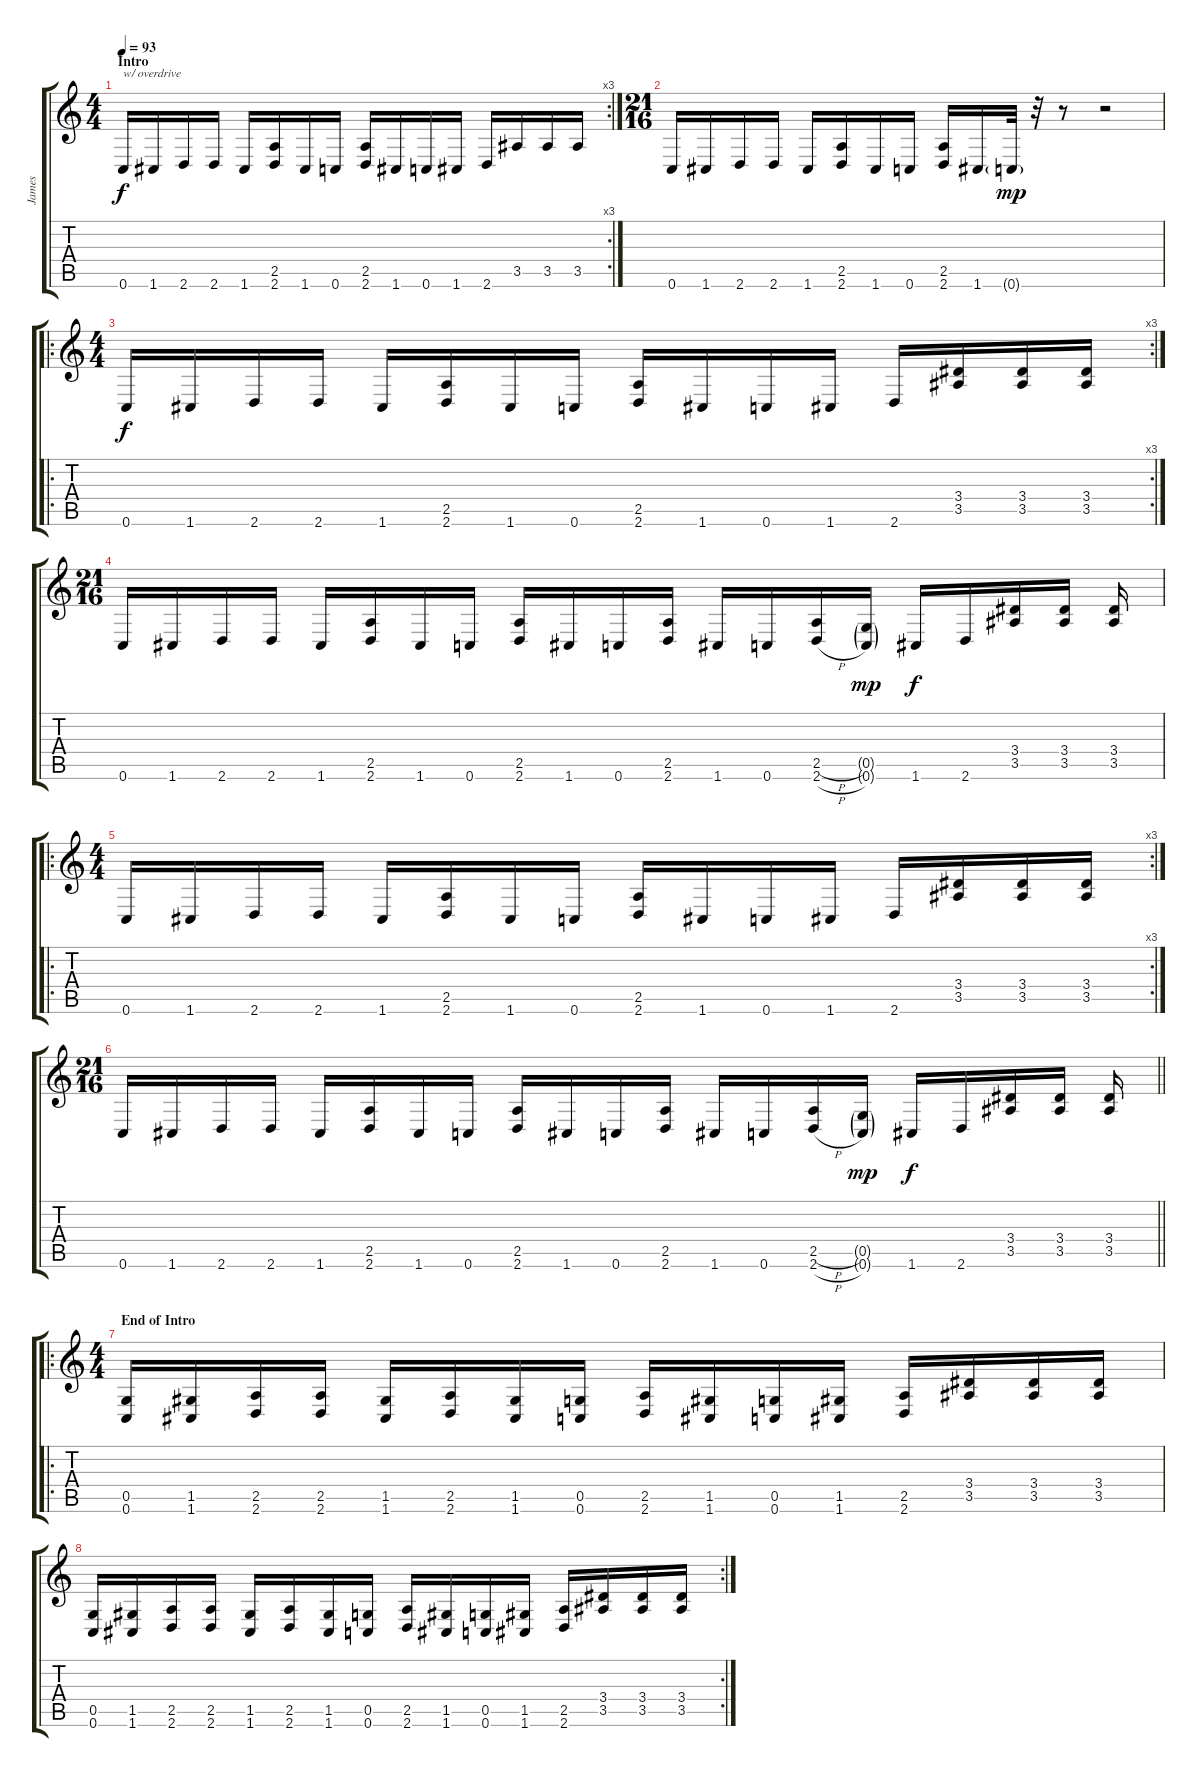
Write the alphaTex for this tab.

\track ("James" "James") {instrument distortionguitar}
\staff {score tabs}
\tuning (D4 A3 F3 C3 G2 C2) {hide}
\rc 3
\ts (4 4)
\section ("" "Intro")
\tempo 93
\clef g2
\ks c
0.6.16{txt "w/ overdrive" dy f volume 13 instrument electricguitarmuted} 1.6.16 2.6.16 2.6.16 1.6.16 (2.5 2.6).16 1.6.16 0.6.16 (2.5 2.6).16 1.6.16 0.6.16 1.6.16 2.6.16 3.5.16 3.5.16 3.5.16 |
\ts (21 16)
0.6.16{volume 13 instrument electricguitarmuted} 1.6.16 2.6.16 2.6.16 1.6.16 (2.5 2.6).16 1.6.16 0.6.16 (2.5 2.6).16 1.6.16 0.6{g}.32{dy mp} r.32 r.8 r.2 |
\ro
\rc 3
\ts (4 4)
0.6.16{dy f instrument distortionguitar} 1.6.16 2.6.16 2.6.16 1.6.16 (2.5 2.6).16 1.6.16 0.6.16 (2.5 2.6).16 1.6.16 0.6.16 1.6.16 2.6.16 (3.4 3.5).16 (3.4 3.5).16 (3.4 3.5).16 |
\ts (21 16)
0.6.16 1.6.16 2.6.16 2.6.16 1.6.16 (2.5 2.6).16 1.6.16 0.6.16 (2.5 2.6).16 1.6.16 0.6.16 (2.5 2.6).16 1.6.16 0.6.16 (2.5{h} 2.6{h}).16 (0.5{g} 0.6{g}).16{dy mp} 1.6.16{dy f} 2.6.16 (3.4 3.5).16 (3.4 3.5).16 (3.4 3.5).16 |
\ro
\rc 3
\ts (4 4)
0.6.16 1.6.16 2.6.16 2.6.16 1.6.16 (2.5 2.6).16 1.6.16 0.6.16 (2.5 2.6).16 1.6.16 0.6.16 1.6.16 2.6.16 (3.4 3.5).16 (3.4 3.5).16 (3.4 3.5).16 |
\ts (21 16)
\barLineRight lightlight
0.6.16 1.6.16 2.6.16 2.6.16 1.6.16 (2.5 2.6).16 1.6.16 0.6.16 (2.5 2.6).16 1.6.16 0.6.16 (2.5 2.6).16 1.6.16 0.6.16 (2.5{h} 2.6{h}).16 (0.5{g} 0.6{g}).16{dy mp} 1.6.16{dy f} 2.6.16 (3.4 3.5).16 (3.4 3.5).16 (3.4 3.5).16 |
\ro
\ts (4 4)
\section ("" "End of Intro")
(0.5 0.6).16 (1.5 1.6).16 (2.5 2.6).16 (2.5 2.6).16 (1.5 1.6).16 (2.5 2.6).16 (1.5 1.6).16 (0.5 0.6).16 (2.5 2.6).16 (1.5 1.6).16 (0.5 0.6).16 (1.5 1.6).16 (2.5 2.6).16 (3.4 3.5).16 (3.4 3.5).16 (3.4 3.5).16 |
\rc 2
(0.5 0.6).16 (1.5 1.6).16 (2.5 2.6).16 (2.5 2.6).16 (1.5 1.6).16 (2.5 2.6).16 (1.5 1.6).16 (0.5 0.6).16 (2.5 2.6).16 (1.5 1.6).16 (0.5 0.6).16 (1.5 1.6).16 (2.5 2.6).16 (3.4 3.5).16 (3.4 3.5).16 (3.4 3.5).16
